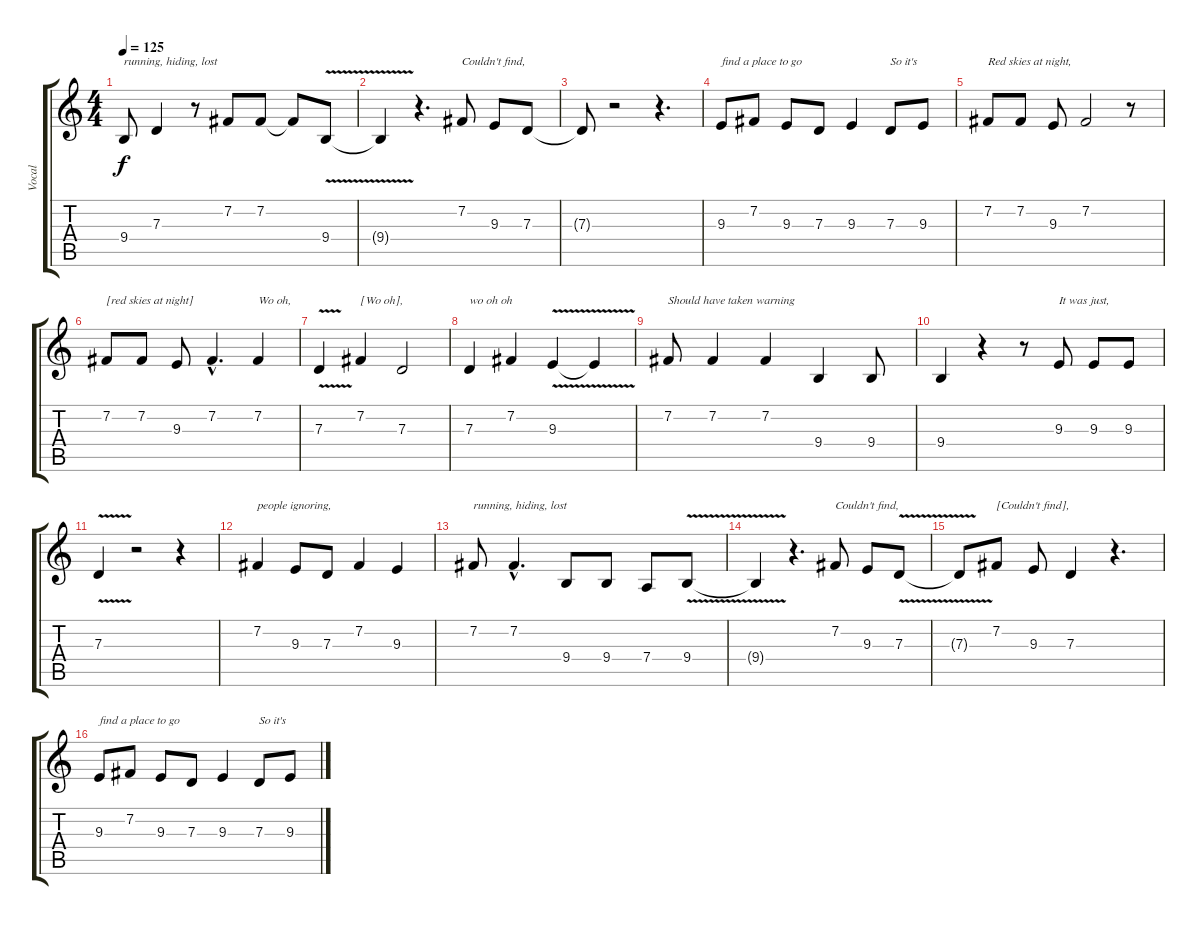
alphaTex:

\track ("Vocal" "Vocal") {instrument lead2sawtooth}
\staff {score tabs}
\tuning (E4 B3 G3 D3 A2 E2) {hide}
\ts (4 4)
\tempo 125
\clef g2
\ks c
9.4.8{txt "running, hiding, lost" dy f} 7.3.4 r.8 7.2.8 7.2.8 7.2{t}.8 9.4{v}.8 |
9.4{t}.4 r.4{d} 7.2.8{txt "Couldn't find, "} 9.3.8 7.3.8 |
7.3{t}.8 r.2 r.4{d} |
9.3.8{txt "find a place to go" balance 8 instrument lead2sawtooth} 7.2.8 9.3.8 7.3.8 9.3.4 7.3.8{txt "So it's"} 9.3.8 |
7.2.8{txt "Red skies at night, "} 7.2.8 9.3.8 7.2.2 r.8 |
7.2.8{txt "[red skies at night]" volume 14 instrument lead1square} 7.2.8 9.3.8 7.2{hac}.4{d} 7.2.4{txt "Wo oh, " volume 16 balance 16 instrument lead2sawtooth} |
7.3{v}.4 7.2.4{txt "[Wo oh], " balance 0 instrument lead1square} 7.3.2 |
7.3.4{txt "wo oh oh " balance 8 instrument lead2sawtooth} 7.2.4 9.3{v}.4 9.3{t}.4 |
7.2.8{txt "Should have taken warning" balance 8} 7.2.4 7.2.4 9.4.4 9.4.8 |
9.4.4 r.4 r.8 9.3.8{txt "It was just, "} 9.3.8 9.3.8 |
7.3{v}.4 r.2 r.4 |
7.2.4{txt "people ignoring, "} 9.3.8 7.3.8 7.2.4 9.3.4 |
7.2.8{txt "running, hiding, lost"} 7.2{hac}.4{d} 9.4.8 9.4.8 7.4.8 9.4{v}.8 |
9.4{t}.4 r.4{d} 7.2.8{txt "Couldn't find, "} 9.3.8 7.3{v}.8 |
7.3{t}.8 7.2.8{txt "[Couldn't find], " instrument lead1square} 9.3.8 7.3.4 r.4{d} |
9.3.8{txt "find a place to go" balance 8 instrument lead2sawtooth} 7.2.8 9.3.8 7.3.8 9.3.4 7.3.8{txt "So it's"} 9.3.8
